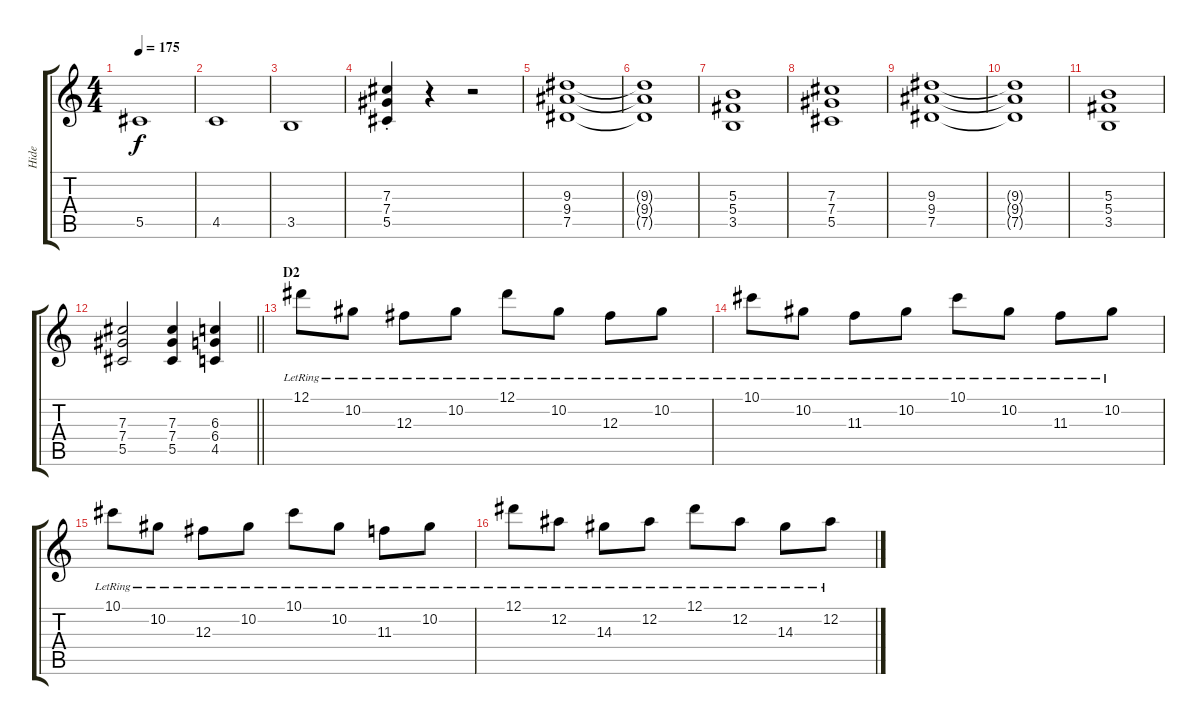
\track ("Hide" "Hide") {instrument distortionguitar}
\staff {score tabs}
\tuning (Eb4 Bb3 Gb3 Db3 Ab2 Eb2) {hide}
\ts (4 4)
\tempo 175
\clef g2
\ks c
5.5.1{dy f} |
4.5.1 |
3.5.1 |
(7.3{st} 7.4{st} 5.5{st}).4 r.4 r.2 |
(9.3 9.4 7.5).1 |
(9.3{t} 9.4{t} 7.5{t}).1 |
(5.3 5.4 3.5).1 |
(7.3 7.4 5.5).1 |
(9.3 9.4 7.5).1 |
(9.3{t} 9.4{t} 7.5{t}).1 |
(5.3 5.4 3.5).1 |
\barLineRight lightlight
(7.3 7.4 5.5).2 (7.3 7.4 5.5).4 (6.3 6.4 4.5).4 |
\section ("" "D2")
12.1{lr}.8{instrument electricguitarclean} 10.2{lr}.8 12.3{lr}.8 10.2{lr}.8 12.1{lr}.8 10.2{lr}.8 12.3{lr}.8 10.2{lr}.8 |
10.1{lr}.8 10.2{lr}.8 11.3{lr}.8 10.2{lr}.8 10.1{lr}.8 10.2{lr}.8 11.3{lr}.8 10.2{lr}.8 |
10.1{lr}.8 10.2{lr}.8 12.3{lr}.8 10.2{lr}.8 10.1{lr}.8 10.2{lr}.8 11.3{lr}.8 10.2{lr}.8 |
12.1{lr}.8 12.2{lr}.8 14.3{lr}.8 12.2{lr}.8 12.1{lr}.8 12.2{lr}.8 14.3{lr}.8 12.2{lr}.8
